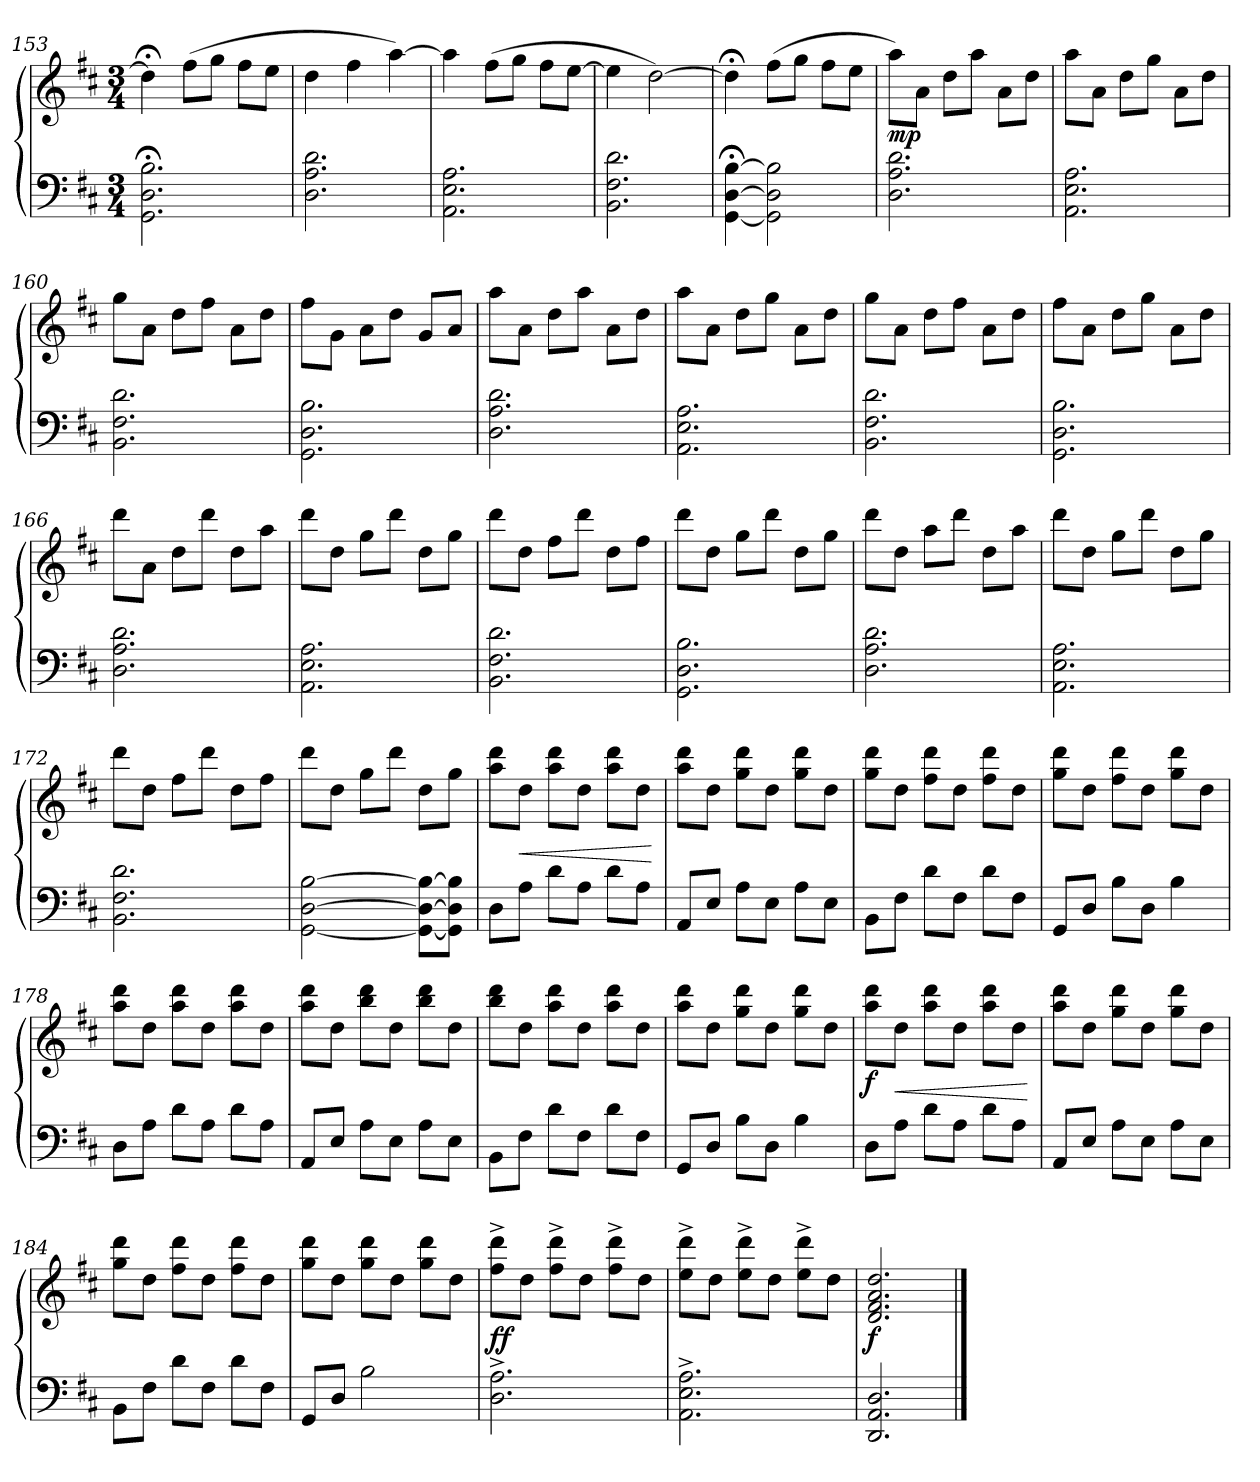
**kern	**kern	**dynam
*part1	*part1	*part1
*staff2	*staff1	*staff1/2
*clefF4	*clefG2	*
*k[f#c#]	*k[f#c#]	*
*M3/4	*M3/4	*
=153	=153	=153
2.GG;<\ 2.D;<\ 2.B;<\	4dd;<\]	.
.	(8ff#\L	.
.	8gg\J	.
.	8ff#\L	.
.	8ee\J	.
=154	=154	=154
2.D\ 2.A\ 2.d\	4dd\	.
.	4ff#\	.
.	[4aa\)	.
=155	=155	=155
2.AA\ 2.E\ 2.A\	4aa\]	.
.	(8ff#\L	.
.	8gg\J	.
.	8ff#\L	.
.	[8ee\J	.
!!LO:LB:g=z
=156	=156	=156
2.BB\ 2.F#\ 2.d\	4ee\]	.
.	[2dd\)	.
=157	=157	=157
[4GG;<\ [4D;<\ [4B;<\	4dd;<\]	.
2GG]\ 2D]\ 2B]\	(8ff#\L	.
.	8gg\J	.
.	8ff#\L	.
.	8ee\J	.
=158	=158	=158
!	!	!LO:DY:b
2.D\ 2.A\ 2.d\	8aa\L)	mp
.	8a\J	.
.	8dd\L	.
.	8aa\J	.
.	8a\L	.
.	8dd\J	.
=159	=159	=159
2.AA\ 2.E\ 2.A\	8aa\L	.
.	8a\J	.
.	8dd\L	.
.	8gg\J	.
.	8a\L	.
.	8dd\J	.
=160	=160	=160
2.BB\ 2.F#\ 2.d\	8gg\L	.
.	8a\J	.
.	8dd\L	.
.	8ff#\J	.
.	8a\L	.
.	8dd\J	.
=161	=161	=161
2.GG\ 2.D\ 2.B\	8ff#\L	.
.	8g\J	.
.	8a\L	.
.	8dd\J	.
.	8g/L	.
.	8a/J	.
=162	=162	=162
2.D\ 2.A\ 2.d\	8aa\L	.
.	8a\J	.
.	8dd\L	.
.	8aa\J	.
.	8a\L	.
.	8dd\J	.
!!LO:LB:g=z
=163	=163	=163
2.AA\ 2.E\ 2.A\	8aa\L	.
.	8a\J	.
.	8dd\L	.
.	8gg\J	.
.	8a\L	.
.	8dd\J	.
=164	=164	=164
2.BB\ 2.F#\ 2.d\	8gg\L	.
.	8a\J	.
.	8dd\L	.
.	8ff#\J	.
.	8a\L	.
.	8dd\J	.
=165	=165	=165
2.GG\ 2.D\ 2.B\	8ff#\L	.
.	8a\J	.
.	8dd\L	.
.	8gg\J	.
.	8a\L	.
.	8dd\J	.
=166	=166	=166
2.D\ 2.A\ 2.d\	8ddd\L	.
.	8a\J	.
.	8dd\L	.
.	8ddd\J	.
.	8dd\L	.
.	8aa\J	.
=167	=167	=167
2.AA\ 2.E\ 2.A\	8ddd\L	.
.	8dd\J	.
.	8gg\L	.
.	8ddd\J	.
.	8dd\L	.
.	8gg\J	.
=168	=168	=168
2.BB\ 2.F#\ 2.d\	8ddd\L	.
.	8dd\J	.
.	8ff#\L	.
.	8ddd\J	.
.	8dd\L	.
.	8ff#\J	.
!!LO:LB:g=z
=169	=169	=169
2.GG\ 2.D\ 2.B\	8ddd\L	.
.	8dd\J	.
.	8gg\L	.
.	8ddd\J	.
.	8dd\L	.
.	8gg\J	.
=170	=170	=170
2.D\ 2.A\ 2.d\	8ddd\L	.
.	8dd\J	.
.	8aa\L	.
.	8ddd\J	.
.	8dd\L	.
.	8aa\J	.
=171	=171	=171
2.AA\ 2.E\ 2.A\	8ddd\L	.
.	8dd\J	.
.	8gg\L	.
.	8ddd\J	.
.	8dd\L	.
.	8gg\J	.
=172	=172	=172
2.BB\ 2.F#\ 2.d\	8ddd\L	.
.	8dd\J	.
.	8ff#\L	.
.	8ddd\J	.
.	8dd\L	.
.	8ff#\J	.
=173	=173	=173
[2GG\ [2D\ [2B\	8ddd\L	.
.	8dd\J	.
.	8gg\L	.
.	8ddd\J	.
8GG_\ 8D_\ 8B_\L	8dd\L	.
8GG]\ 8D]\ 8B]\J	8gg\J	.
=174	=174	=174
8D\L	8aa\ 8ddd\L	.
!	!	!LO:HP:a=2
8A\J	8dd\J	<
8d\L	8aa\ 8ddd\L	.
8A\J	8dd\J	.
8d\L	8aa\ 8ddd\L	.
8A\J	8dd\J	.
.	.	[
!!LO:LB:g=z
=175	=175	=175
8AA/L	8aa\ 8ddd\L	.
8E/J	8dd\J	.
8A\L	8gg\ 8ddd\L	.
8E\J	8dd\J	.
8A\L	8gg\ 8ddd\L	.
8E\J	8dd\J	.
=176	=176	=176
8BB\L	8gg\ 8ddd\L	.
8F#\J	8dd\J	.
8d\L	8ff#\ 8ddd\L	.
8F#\J	8dd\J	.
8d\L	8ff#\ 8ddd\L	.
8F#\J	8dd\J	.
=177	=177	=177
8GG/L	8gg\ 8ddd\L	.
8D/J	8dd\J	.
8B\L	8ff#\ 8ddd\L	.
8D\J	8dd\J	.
4B\	8gg\ 8ddd\L	.
.	8dd\J	.
=178	=178	=178
8D\L	8aa\ 8ddd\L	.
8A\J	8dd\J	.
8d\L	8aa\ 8ddd\L	.
8A\J	8dd\J	.
8d\L	8aa\ 8ddd\L	.
8A\J	8dd\J	.
=179	=179	=179
8AA/L	8aa\ 8ddd\L	.
8E/J	8dd\J	.
8A\L	8bb\ 8ddd\L	.
8E\J	8dd\J	.
8A\L	8bb\ 8ddd\L	.
8E\J	8dd\J	.
=180	=180	=180
8BB\L	8bb\ 8ddd\L	.
8F#\J	8dd\J	.
8d\L	8aa\ 8ddd\L	.
8F#\J	8dd\J	.
8d\L	8aa\ 8ddd\L	.
8F#\J	8dd\J	.
!!LO:PB:g=z
=181	=181	=181
8GG/L	8aa\ 8ddd\L	.
8D/J	8dd\J	.
8B\L	8gg\ 8ddd\L	.
8D\J	8dd\J	.
4B\	8gg\ 8ddd\L	.
.	8dd\J	.
=182	=182	=182
!	!	!LO:DY:b
8D\L	8aa\ 8ddd\L	f
!	!	!LO:HP:a=2
8A\J	8dd\J	<
8d\L	8aa\ 8ddd\L	.
8A\J	8dd\J	.
8d\L	8aa\ 8ddd\L	.
8A\J	8dd\J	.
.	.	[
=183	=183	=183
8AA/L	8aa\ 8ddd\L	.
8E/J	8dd\J	.
8A\L	8gg\ 8ddd\L	.
8E\J	8dd\J	.
8A\L	8gg\ 8ddd\L	.
8E\J	8dd\J	.
=184	=184	=184
8BB\L	8gg\ 8ddd\L	.
8F#\J	8dd\J	.
8d\L	8ff#\ 8ddd\L	.
8F#\J	8dd\J	.
8d\L	8ff#\ 8ddd\L	.
8F#\J	8dd\J	.
=185	=185	=185
8GG/L	8gg\ 8ddd\L	.
8D/J	8dd\J	.
2B\	8gg\ 8ddd\L	.
.	8dd\J	.
.	8gg\ 8ddd\L	.
.	8dd\J	.
=186	=186	=186
!	!	!LO:DY:a=2
2.D^\ 2.A^\	8ff#^\ 8ddd^\L	ff
.	8dd\J	.
.	8ff#^\ 8ddd^\L	.
.	8dd\J	.
.	8ff#^\ 8ddd^\L	.
.	8dd\J	.
!!LO:LB:g=z
=187	=187	=187
2.AA^\ 2.E^\ 2.A^\	8ee^\ 8ddd^\L	.
.	8dd\J	.
.	8ee^\ 8ddd^\L	.
.	8dd\J	.
.	8ee^\ 8ddd^\L	.
.	8dd\J	.
=188	=188	=188
!	!	!LO:DY:b
2.DD/ 2.AA/ 2.D/	2.d/ 2.f#/ 2.a/ 2.dd/	f
==	==	==
*-	*-	*-
